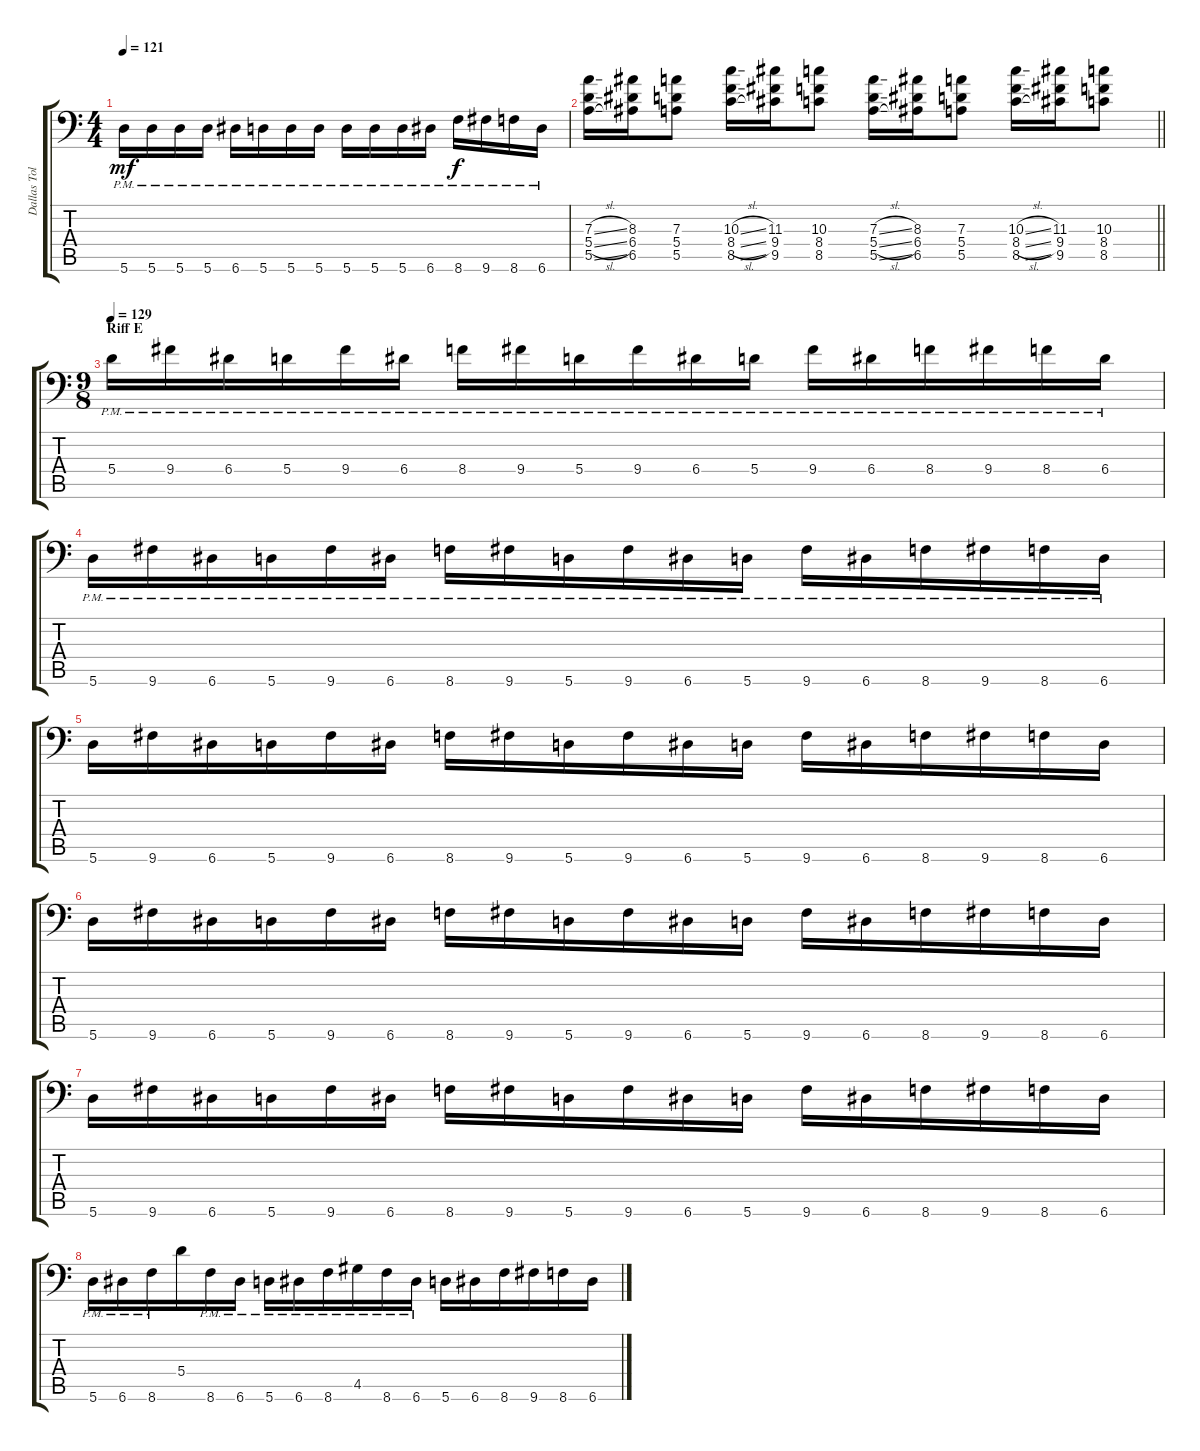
\track ("Dallas Toler-Wade " "Dallas Tol") {instrument distortionguitar}
\staff {score tabs}
\tuning (B3 Gb3 D3 A2 E2 A1) {hide}
\ts (4 4)
\tempo 121
\clef f4
\ks c
5.6{pm}.16{dy mf} 5.6{pm}.16 5.6{pm}.16 5.6{pm}.16 6.6{pm}.16 5.6{pm}.16 5.6{pm}.16 5.6{pm}.16 5.6{pm}.16 5.6{pm}.16 5.6{pm}.16 6.6{pm}.16 8.6{pm}.16{dy f} 9.6{pm}.16 8.6{pm}.16 6.6{pm}.16 |
\barLineRight lightlight
(7.3{sl} 5.4{sl} 5.5{sl}).16 (8.3 6.4 6.5).16 (7.3 5.4 5.5).8 (10.3{sl} 8.4{sl} 8.5{sl}).16 (11.3 9.4 9.5).16 (10.3 8.4 8.5).8 (7.3{sl} 5.4{sl} 5.5{sl}).16 (8.3 6.4 6.5).16 (7.3 5.4 5.5).8 (10.3{sl} 8.4{sl} 8.5{sl}).16 (11.3 9.4 9.5).16 (10.3 8.4 8.5).8 |
\ts (9 8)
\section ("" "Riff E")
\tempo 129
5.4{pm}.16 9.4{pm}.16 6.4{pm}.16 5.4{pm}.16 9.4{pm}.16 6.4{pm}.16 8.4{pm}.16 9.4{pm}.16 5.4{pm}.16 9.4{pm}.16 6.4{pm}.16 5.4{pm}.16 9.4{pm}.16 6.4{pm}.16 8.4{pm}.16 9.4{pm}.16 8.4{pm}.16 6.4{pm}.16 |
5.6{pm}.16 9.6{pm}.16 6.6{pm}.16 5.6{pm}.16 9.6{pm}.16 6.6{pm}.16 8.6{pm}.16 9.6{pm}.16 5.6{pm}.16 9.6{pm}.16 6.6{pm}.16 5.6{pm}.16 9.6{pm}.16 6.6{pm}.16 8.6{pm}.16 9.6{pm}.16 8.6{pm}.16 6.6{pm}.16 |
5.6.16 9.6.16 6.6.16 5.6.16 9.6.16 6.6.16 8.6.16 9.6.16 5.6.16 9.6.16 6.6.16 5.6.16 9.6.16 6.6.16 8.6.16 9.6.16 8.6.16 6.6.16 |
5.6.16 9.6.16 6.6.16 5.6.16 9.6.16 6.6.16 8.6.16 9.6.16 5.6.16 9.6.16 6.6.16 5.6.16 9.6.16 6.6.16 8.6.16 9.6.16 8.6.16 6.6.16 |
5.6.16 9.6.16 6.6.16 5.6.16 9.6.16 6.6.16 8.6.16 9.6.16 5.6.16 9.6.16 6.6.16 5.6.16 9.6.16 6.6.16 8.6.16 9.6.16 8.6.16 6.6.16 |
5.6{pm}.16 6.6{pm}.16 8.6{pm}.16 5.4.16 8.6{pm}.16 6.6{pm}.16 5.6{pm}.16 6.6{pm}.16 8.6{pm}.16 4.5{pm}.16 8.6{pm}.16 6.6{pm}.16 5.6.16 6.6.16 8.6.16 9.6.16 8.6.16 6.6.16
